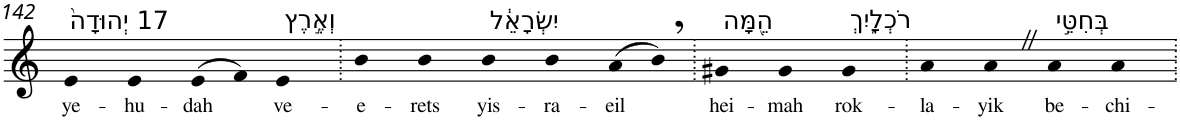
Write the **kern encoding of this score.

**kern	**text
*part1	*part1
*staff1	*staff1
*I"Piano	*
*I'Pno	*
!!LO:PB:g=z
*clefG2	*
*k[]	*
=142	=142
!LO:TX:a:t=17 יְהוּדָה֙	!
!	!LO:LY:b
4e	ye-
!	!LO:LY:b
4e	-hu-
!	!LO:LY:b
(>8e	-dah
8f)	.
!LO:TX:a:t=וְאֶ֣רֶץ	!
!	!LO:LY:b
4e	ve-
=143.	=143.
!	!LO:LY:b
4b	-e-
!	!LO:LY:b
4b	-rets
!LO:TX:a:t=יִשְׂרָאֵ֔ל	!
!	!LO:LY:b
4b	yis-
!	!LO:LY:b
4b	-ra-
!	!LO:LY:b
(>8a	-eil
8b,)	.
=144.	=144.
!LO:TX:a:t=הֵ֖מָּה	!
!	!LO:LY:b
4g#X	hei-
!	!LO:LY:b
4g#	-mah
!LO:TX:a:t=רֹכְלָ֑יִךְ	!
!	!LO:LY:b
4g#	rok-
=145.	=145.
!	!LO:LY:b
4a	-la-
!	!LO:LY:b
4aZ	-yik
!LO:TX:a:t=בְּחִטֵּ֣י	!
!	!LO:LY:b
4a	be-
!	!LO:LY:b
4a	-chi-
=.	=.
*-	*-
